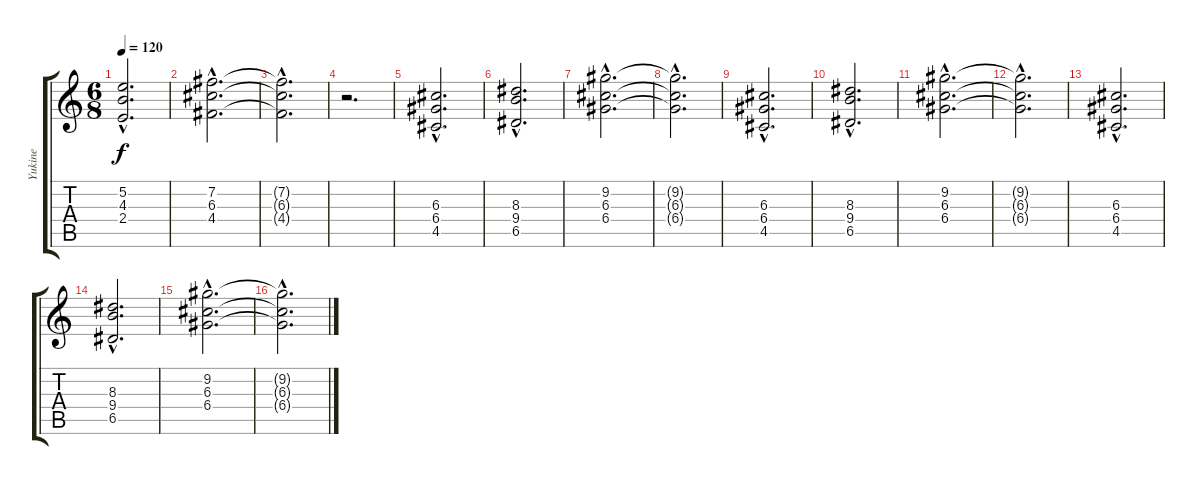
\track ("Yukine" "Yukine") {instrument distortionguitar}
\staff {score tabs}
\tuning (E4 B3 G3 D3 A2 E2) {hide}
\ts (6 8)
\tempo 120
\clef g2
\ks c
(5.2{hac} 4.3{hac} 2.4{hac}).2{d dy f} |
(7.2{hac} 6.3{hac} 4.4{hac}).2{d} |
(7.2{hac t} 6.3{hac t} 4.4{hac t}).2{d} |
r.2{d} |
(6.3{hac} 6.4{hac} 4.5{hac}).2{d} |
(8.3{hac} 9.4{hac} 6.5{hac}).2{d} |
(9.2{hac} 6.3{hac} 6.4{hac}).2{d} |
(9.2{hac t} 6.3{hac t} 6.4{hac t}).2{d} |
(6.3{hac} 6.4{hac} 4.5{hac}).2{d} |
(8.3{hac} 9.4{hac} 6.5{hac}).2{d} |
(9.2{hac} 6.3{hac} 6.4{hac}).2{d} |
(9.2{hac t} 6.3{hac t} 6.4{hac t}).2{d} |
(6.3{hac} 6.4{hac} 4.5{hac}).2{d} |
(8.3{hac} 9.4{hac} 6.5{hac}).2{d} |
(9.2{hac} 6.3{hac} 6.4{hac}).2{d} |
(9.2{hac t} 6.3{hac t} 6.4{hac t}).2{d}
